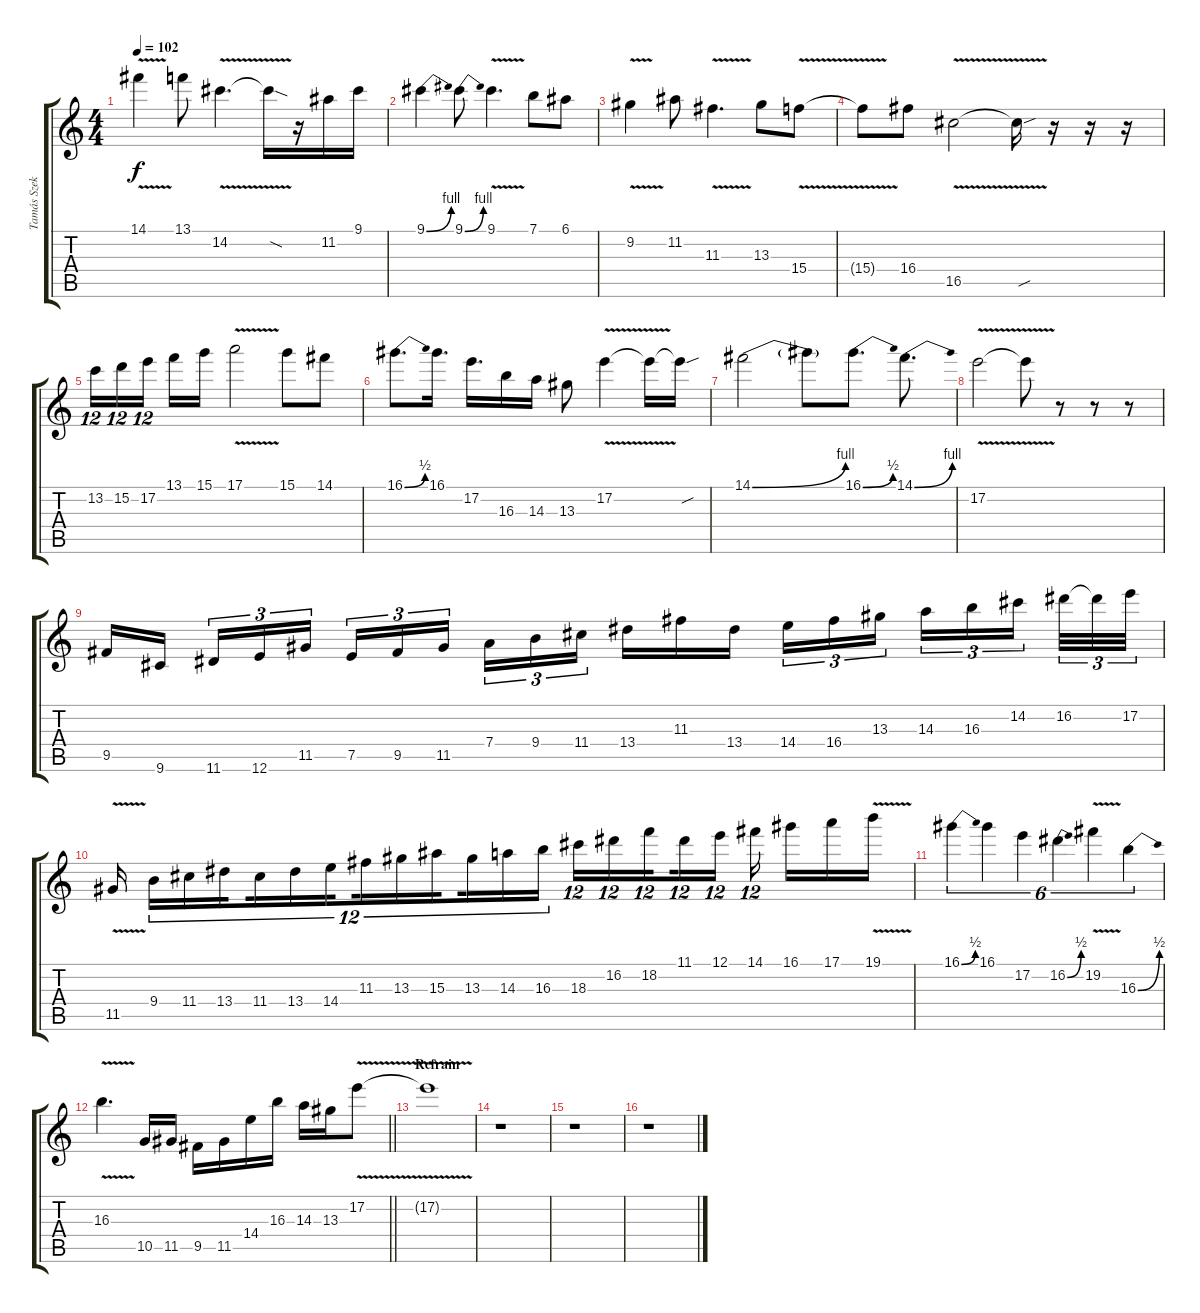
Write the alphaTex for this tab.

\track ("Tamás Szekeres - Overdriven (Lead)" "Tamás Szek") {instrument overdrivenguitar}
\staff {score tabs}
\tuning (E4 B3 G3 D3 A2 E2) {hide}
\ts (4 4)
\tempo 102
\clef g2
\ks c
14.1{v}.4{dy f} 13.1.8 14.2{v}.4{d} 14.2{sod t}.16 r.16 11.2.16 9.1.16 |
9.1{be (bend 0 0 60 4)}.4 9.1{be (bend 0 0 60 4)}.8 9.1{v}.4{d} 7.1.8 6.1.8 |
9.2{v}.4 11.2.8 11.3{v}.4{d} 13.3.8 15.4{v}.8 |
15.4{t}.8 16.4.8 16.5{v}.2 16.5{sou t}.16 r.16 r.16 r.16 |
13.2.16{tu (12 8)} 15.2.16{tu (12 8)} 17.2.16{tu (12 8) beam splitsecondary} 13.1.16 15.1.16 17.1{v}.2 15.1.8 14.1.8 |
16.1{be (bend 0 0 60 2)}.8{d} 16.1.16{d} 17.2.16{d} 16.3.16 14.3.16 13.3.8 17.2{v}.4 17.2{t}.16 17.2{sou t}.16 |
14.1{be (bend 0 0 60 4)}.2 14.1{t}.8 16.1{be (bend 0 0 60 2)}.8{d} 14.1{be (bend 0 0 60 4)}.8{d} |
17.2{v}.2 17.2{t}.8 r.8 r.8 r.8 |
9.5.16 9.6.16{beam splitsecondary} 11.6.16{tu (3 2)} 12.6.16{tu (3 2)} 11.5.16{tu (3 2)} 7.5.16{tu (3 2)} 9.5.16{tu (3 2)} 11.5.16{tu (3 2) beam splitsecondary} 7.4.16{tu (3 2)} 9.4.16{tu (3 2)} 11.4.16{tu (3 2)} 13.4.16 11.3.16 13.4.16{beam splitsecondary} 14.4.16{tu (3 2)} 16.4.16{tu (3 2)} 13.3.16{tu (3 2) beam splitsecondary} 14.3.16{tu (3 2)} 16.3.16{tu (3 2)} 14.2.16{tu (3 2) beam splitsecondary} 16.2.32{tu (3 2)} 16.2{t}.32{tu (3 2)} 17.2.32{tu (3 2)} |
11.5{v}.16{beam splitsecondary} 9.4.16{tu (12 8)} 11.4.16{tu (12 8)} 13.4.16{tu (12 8) beam splitsecondary} 11.4.16{tu (12 8)} 13.4.16{tu (12 8)} 14.4.16{tu (12 8) beam splitsecondary} 11.3.16{tu (12 8)} 13.3.16{tu (12 8)} 15.3.16{tu (12 8) beam splitsecondary} 13.3.16{tu (12 8)} 14.3.16{tu (12 8)} 16.3.16{tu (12 8) beam splitsecondary} 18.3.16{tu (12 8)} 16.2.16{tu (12 8)} 18.2.16{tu (12 8) beam splitsecondary} 11.1.16{tu (12 8)} 12.1.16{tu (12 8)} 14.1.16{tu (12 8) beam splitsecondary} 16.1.16 17.1.16 19.1{v}.16 |
16.1{be (bend 0 0 60 2)}.4{tu (6 4)} 16.1.4{tu (6 4)} 17.2.4{tu (6 4)} 16.2{be (bend 0 0 60 2)}.4{tu (6 4)} 19.2{v}.4{tu (6 4)} 16.3{be (bend 0 0 60 2)}.4{tu (6 4)} |
\barLineRight lightlight
16.3{v}.4{d} 10.5.16 11.5.16 9.5.16 11.5.16 14.4.16 16.3.16 14.3.16 13.3.16 17.2{v}.8 |
\section ("" "Refrain")
17.2{t}.1 |
r.1 |
r.1 |
r.1
